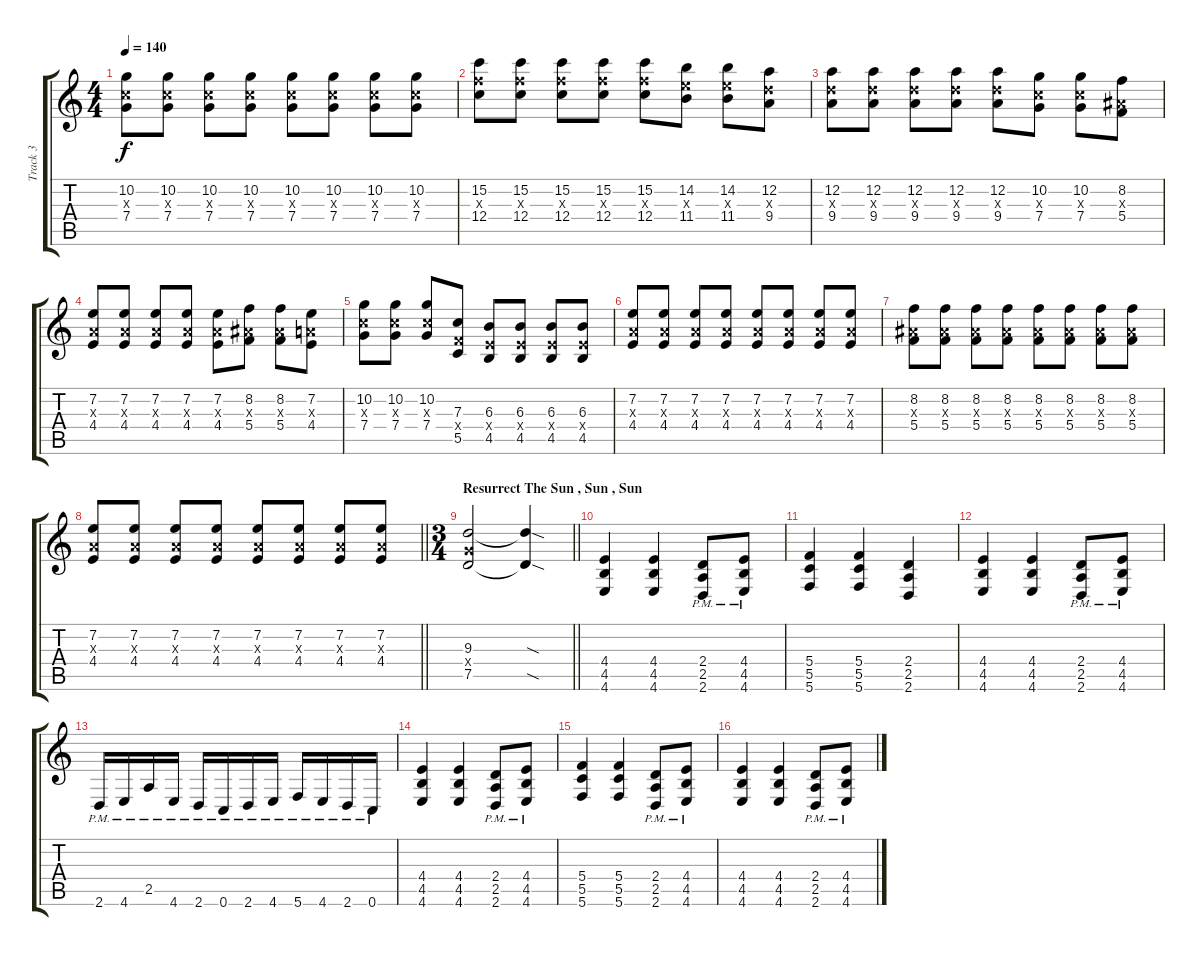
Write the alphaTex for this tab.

\track ("Track 3" "Track 3") {instrument distortionguitar}
\staff {score tabs}
\tuning (D4 A3 F3 C3 G2 C2) {hide}
\ts (4 4)
\tempo 140
\clef g2
\ks c
(10.2 7.3{x} 7.4).8{dy f} (10.2 7.3{x} 7.4).8 (10.2 7.3{x} 7.4).8 (10.2 7.3{x} 7.4).8 (10.2 7.3{x} 7.4).8 (10.2 7.3{x} 7.4).8 (10.2 7.3{x} 7.4).8 (10.2 7.3{x} 7.4).8 |
(15.2 12.3{x} 12.4).8 (15.2 12.3{x} 12.4).8 (15.2 12.3{x} 12.4).8 (15.2 12.3{x} 12.4).8 (15.2 12.3{x} 12.4).8 (14.2 11.3{x} 11.4).8 (14.2 11.3{x} 11.4).8 (12.2 9.3{x} 9.4).8 |
(12.2 9.3{x} 9.4).8 (12.2 9.3{x} 9.4).8 (12.2 9.3{x} 9.4).8 (12.2 9.3{x} 9.4).8 (12.2 9.3{x} 9.4).8 (10.2 7.3{x} 7.4).8 (10.2 7.3{x} 7.4).8 (8.2 5.3{x} 5.4).8 |
(7.2 4.3{x} 4.4).8 (7.2 4.3{x} 4.4).8 (7.2 4.3{x} 4.4).8 (7.2 4.3{x} 4.4).8 (7.2 4.3{x} 4.4).8 (8.2 5.3{x} 5.4).8 (8.2 5.3{x} 5.4).8 (7.2 4.3{x} 4.4).8 |
(10.2 7.3{x} 7.4).8 (10.2 7.3{x} 7.4).8 (10.2 7.3{x} 7.4).8 (7.3 5.4{x} 5.5).8 (6.3 4.4{x} 4.5).8 (6.3 4.4{x} 4.5).8 (6.3 4.4{x} 4.5).8 (6.3 4.4{x} 4.5).8 |
(7.2 4.3{x} 4.4).8 (7.2 4.3{x} 4.4).8 (7.2 4.3{x} 4.4).8 (7.2 4.3{x} 4.4).8 (7.2 4.3{x} 4.4).8 (7.2 4.3{x} 4.4).8 (7.2 4.3{x} 4.4).8 (7.2 4.3{x} 4.4).8 |
(8.2 5.3{x} 5.4).8 (8.2 5.3{x} 5.4).8 (8.2 5.3{x} 5.4).8 (8.2 5.3{x} 5.4).8 (8.2 5.3{x} 5.4).8 (8.2 5.3{x} 5.4).8 (8.2 5.3{x} 5.4).8 (8.2 5.3{x} 5.4).8 |
\barLineRight lightlight
(7.2 4.3{x} 4.4).8 (7.2 4.3{x} 4.4).8 (7.2 4.3{x} 4.4).8 (7.2 4.3{x} 4.4).8 (7.2 4.3{x} 4.4).8 (7.2 4.3{x} 4.4).8 (7.2 4.3{x} 4.4).8 (7.2 4.3{x} 4.4).8 |
\ts (3 4)
\section ("" "Resurrect The Sun , Sun , Sun")
\barLineRight lightlight
(9.3 7.4{x} 7.5).2 (9.3{sod t} 7.5{sod t}).4 |
(4.4 4.5 4.6).4 (4.4 4.5 4.6).4 (2.4{pm} 2.5{pm} 2.6{pm}).8 (4.4{pm} 4.5{pm} 4.6{pm}).8 |
(5.4 5.5 5.6).4 (5.4 5.5 5.6).4 (2.4 2.5 2.6).4 |
(4.4 4.5 4.6).4 (4.4 4.5 4.6).4 (2.4{pm} 2.5{pm} 2.6{pm}).8 (4.4{pm} 4.5{pm} 4.6{pm}).8 |
2.6{pm}.16 4.6{pm}.16 2.5{pm}.16 4.6{pm}.16 2.6{pm}.16 0.6{pm}.16 2.6{pm}.16 4.6{pm}.16 5.6{pm}.16 4.6{pm}.16 2.6{pm}.16 0.6{pm}.16 |
(4.4 4.5 4.6).4 (4.4 4.5 4.6).4 (2.4{pm} 2.5{pm} 2.6{pm}).8 (4.4{pm} 4.5{pm} 4.6{pm}).8 |
(5.4 5.5 5.6).4 (5.4 5.5 5.6).4 (2.4{pm} 2.5{pm} 2.6{pm}).8 (4.4{pm} 4.5{pm} 4.6{pm}).8 |
(4.4 4.5 4.6).4 (4.4 4.5 4.6).4 (2.4{pm} 2.5{pm} 2.6{pm}).8 (4.4{pm} 4.5{pm} 4.6{pm}).8
